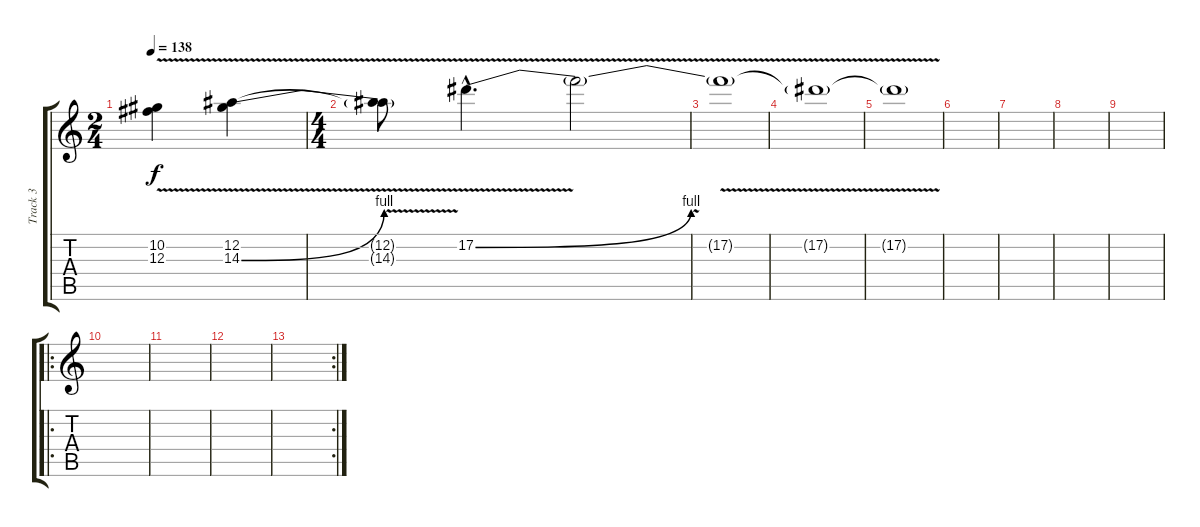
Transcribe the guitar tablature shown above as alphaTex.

\track ("Track 3" "Track 3") {instrument overdrivenguitar}
\staff {score tabs}
\tuning (Eb4 Bb3 Gb3 Db3 Ab2 Eb2) {hide}
\ts (2 4)
\tempo 138
\clef g2
\ks c
(10.2{v t} 12.3{v t}).4{dy f} (12.2{v} 14.3{be (bend 0 0 60 4) v}).4 |
\ts (4 4)
(12.2{v t} 14.3{v t}).8 17.2{be (bend 0 0 60 4) v hac}.4{d} 17.2{v t}.2 |
17.2{v t}.1 |
17.2{v t}.1 |
17.2{v t}.1 |
|
|
|
|
\ro
|
|
|
\rc 2
